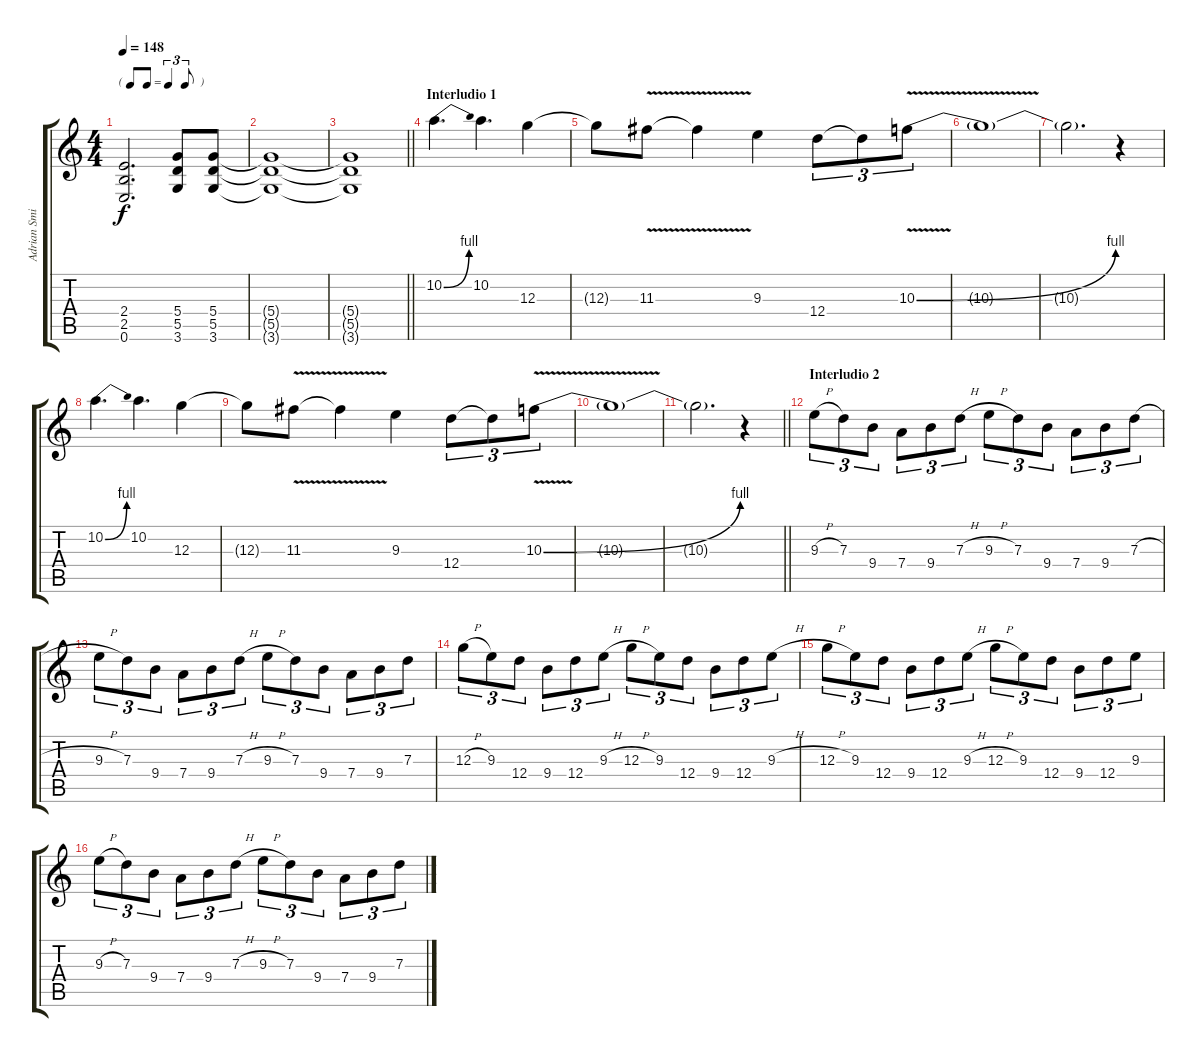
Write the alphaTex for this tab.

\track ("Adrian Smith" "Adrian Smi") {instrument overdrivenguitar}
\staff {score tabs}
\tuning (E4 B3 G3 D3 A2 E2) {hide}
\ts (4 4)
\tf triplet8th
\tempo 148
\clef g2
\ks c
(2.4{t} 2.5{t} 0.6{t}).2{d dy f} (5.4 5.5 3.6).8 (5.4 5.5 3.6).8 |
(5.4{t} 5.5{t} 3.6{t}).1 |
\barLineRight lightlight
(5.4{t} 5.5{t} 3.6{t}).1 |
\section ("" "Interludio 1")
10.2{be (bend 0 0 60 4)}.4{d} 10.2.4{d} 12.3.4 |
12.3{t}.8 11.3{v}.8 11.3{t}.4 9.3.4 12.4.8{tu (3 2)} 12.4{t}.8{tu (3 2)} 10.3{be (bend 0 0 60 4) v}.8{tu (3 2)} |
10.3{t}.1 |
10.3{t}.2{d} r.4 |
10.2{be (bend 0 0 60 4)}.4{d} 10.2.4{d} 12.3.4 |
12.3{t}.8 11.3{v}.8 11.3{t}.4 9.3.4 12.4.8{tu (3 2)} 12.4{t}.8{tu (3 2)} 10.3{be (bend 0 0 60 4) v}.8{tu (3 2)} |
10.3{t}.1 |
\barLineRight lightlight
10.3{t}.2{d} r.4 |
\section ("" "Interludio 2")
9.3{h}.8{tu (3 2)} 7.3.8{tu (3 2)} 9.4.8{tu (3 2)} 7.4.8{tu (3 2)} 9.4.8{tu (3 2)} 7.3{h}.8{tu (3 2)} 9.3{h}.8{tu (3 2)} 7.3.8{tu (3 2)} 9.4.8{tu (3 2)} 7.4.8{tu (3 2)} 9.4.8{tu (3 2)} 7.3{h}.8{tu (3 2)} |
9.3{h}.8{tu (3 2)} 7.3.8{tu (3 2)} 9.4.8{tu (3 2)} 7.4.8{tu (3 2)} 9.4.8{tu (3 2)} 7.3{h}.8{tu (3 2)} 9.3{h}.8{tu (3 2)} 7.3.8{tu (3 2)} 9.4.8{tu (3 2)} 7.4.8{tu (3 2)} 9.4.8{tu (3 2)} 7.3.8{tu (3 2)} |
12.3{h}.8{tu (3 2)} 9.3.8{tu (3 2)} 12.4.8{tu (3 2)} 9.4.8{tu (3 2)} 12.4.8{tu (3 2)} 9.3{h}.8{tu (3 2)} 12.3{h}.8{tu (3 2)} 9.3.8{tu (3 2)} 12.4.8{tu (3 2)} 9.4.8{tu (3 2)} 12.4.8{tu (3 2)} 9.3{h}.8{tu (3 2)} |
12.3{h}.8{tu (3 2)} 9.3.8{tu (3 2)} 12.4.8{tu (3 2)} 9.4.8{tu (3 2)} 12.4.8{tu (3 2)} 9.3{h}.8{tu (3 2)} 12.3{h}.8{tu (3 2)} 9.3.8{tu (3 2)} 12.4.8{tu (3 2)} 9.4.8{tu (3 2)} 12.4.8{tu (3 2)} 9.3.8{tu (3 2)} |
9.3{h}.8{tu (3 2)} 7.3.8{tu (3 2)} 9.4.8{tu (3 2)} 7.4.8{tu (3 2)} 9.4.8{tu (3 2)} 7.3{h}.8{tu (3 2)} 9.3{h}.8{tu (3 2)} 7.3.8{tu (3 2)} 9.4.8{tu (3 2)} 7.4.8{tu (3 2)} 9.4.8{tu (3 2)} 7.3{h}.8{tu (3 2)}
